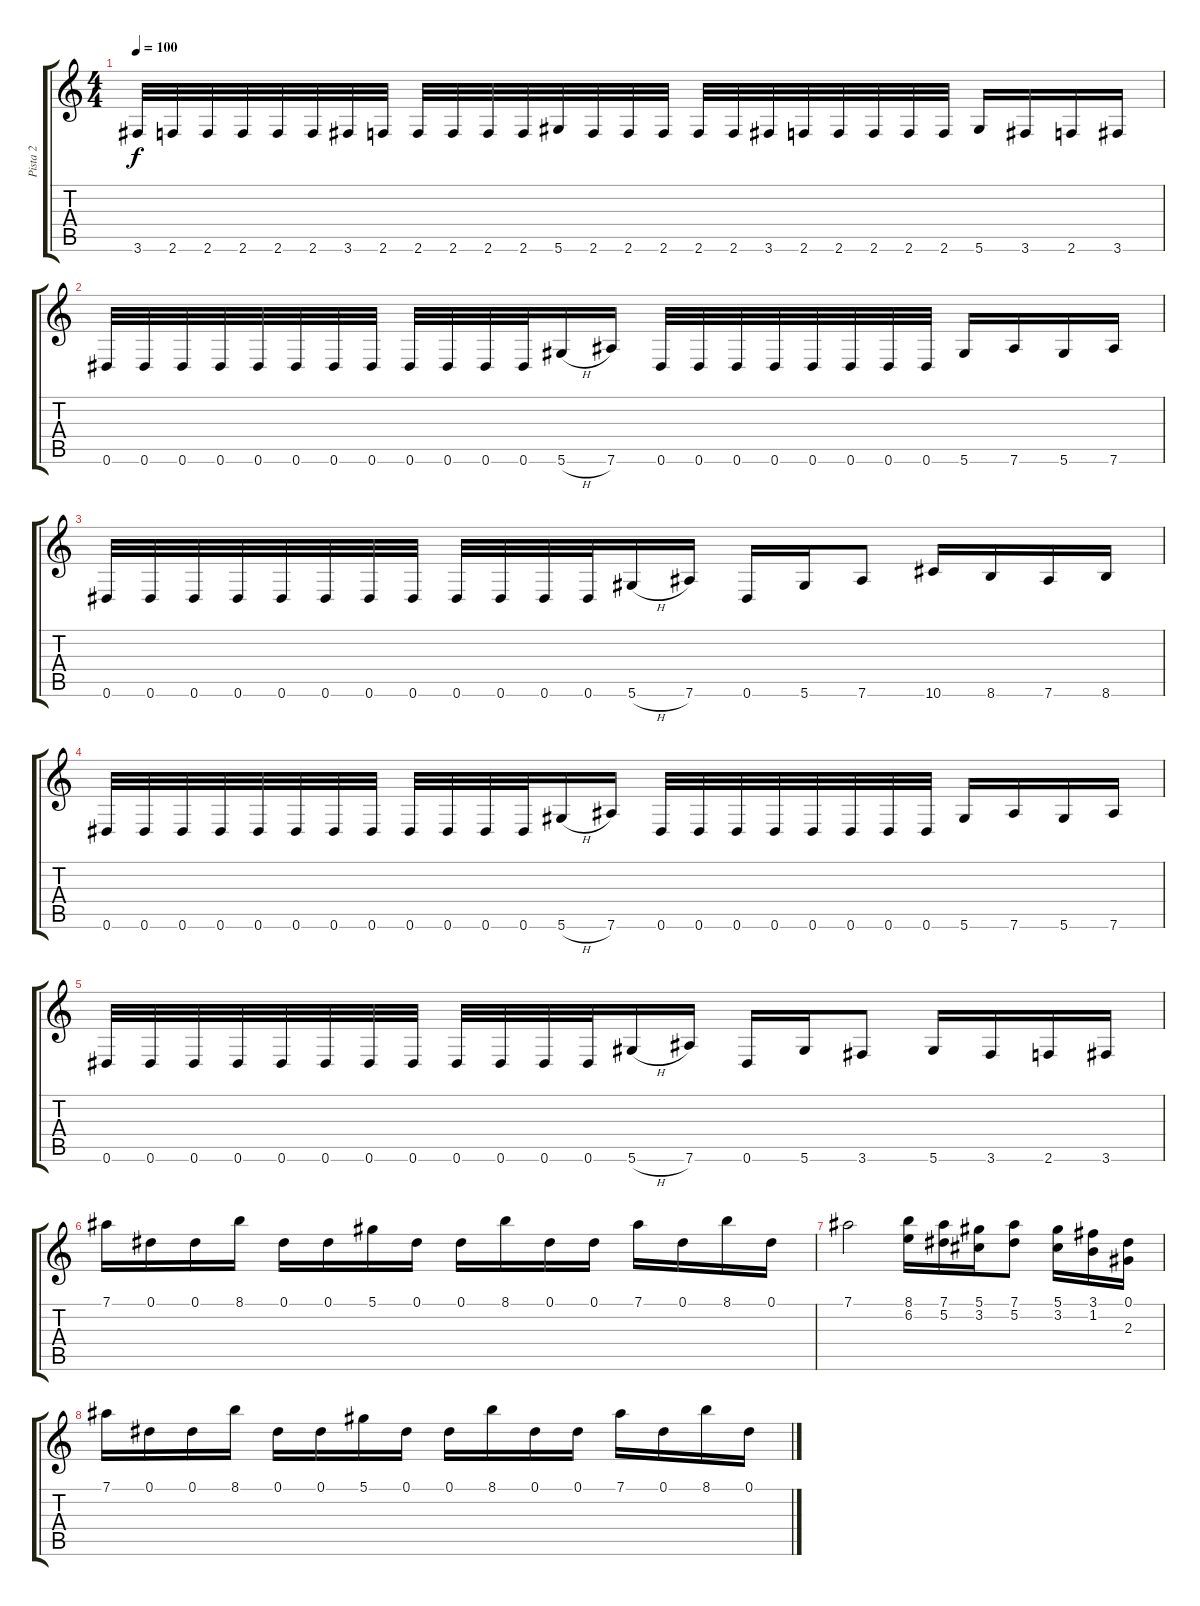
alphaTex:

\track ("Pista 2" "Pista 2") {instrument distortionguitar}
\staff {score tabs}
\tuning (Eb4 Bb3 Gb3 Db3 Ab2 Eb2) {hide}
\ts (4 4)
\tempo 100
\clef g2
\ks c
3.6.32{dy f} 2.6.32 2.6.32 2.6.32 2.6.32 2.6.32 3.6.32 2.6.32 2.6.32 2.6.32 2.6.32 2.6.32 5.6.32 2.6.32 2.6.32 2.6.32 2.6.32 2.6.32 3.6.32 2.6.32 2.6.32 2.6.32 2.6.32 2.6.32 5.6.16 3.6.16 2.6.16 3.6.16 |
0.6.32 0.6.32 0.6.32 0.6.32 0.6.32 0.6.32 0.6.32 0.6.32 0.6.32 0.6.32 0.6.32 0.6.32 5.6{h}.16 7.6.16 0.6.32 0.6.32 0.6.32 0.6.32 0.6.32 0.6.32 0.6.32 0.6.32 5.6.16 7.6.16 5.6.16 7.6.16 |
0.6.32 0.6.32 0.6.32 0.6.32 0.6.32 0.6.32 0.6.32 0.6.32 0.6.32 0.6.32 0.6.32 0.6.32 5.6{h}.16 7.6.16 0.6.16 5.6.16 7.6.8 10.6.16 8.6.16 7.6.16 8.6.16 |
0.6.32 0.6.32 0.6.32 0.6.32 0.6.32 0.6.32 0.6.32 0.6.32 0.6.32 0.6.32 0.6.32 0.6.32 5.6{h}.16 7.6.16 0.6.32 0.6.32 0.6.32 0.6.32 0.6.32 0.6.32 0.6.32 0.6.32 5.6.16 7.6.16 5.6.16 7.6.16 |
0.6.32 0.6.32 0.6.32 0.6.32 0.6.32 0.6.32 0.6.32 0.6.32 0.6.32 0.6.32 0.6.32 0.6.32 5.6{h}.16 7.6.16 0.6.16 5.6.16 3.6.8 5.6.16 3.6.16 2.6.16 3.6.16 |
7.1.16 0.1.16 0.1.16 8.1.16 0.1.16 0.1.16 5.1.16 0.1.16 0.1.16 8.1.16 0.1.16 0.1.16 7.1.16 0.1.16 8.1.16 0.1.16 |
7.1.2 (8.1 6.2).16 (7.1 5.2).16 (5.1 3.2).16 (7.1 5.2).8 (5.1 3.2).16 (3.1 1.2).16 (0.1 2.3).16 |
7.1.16 0.1.16 0.1.16 8.1.16 0.1.16 0.1.16 5.1.16 0.1.16 0.1.16 8.1.16 0.1.16 0.1.16 7.1.16 0.1.16 8.1.16 0.1.16
